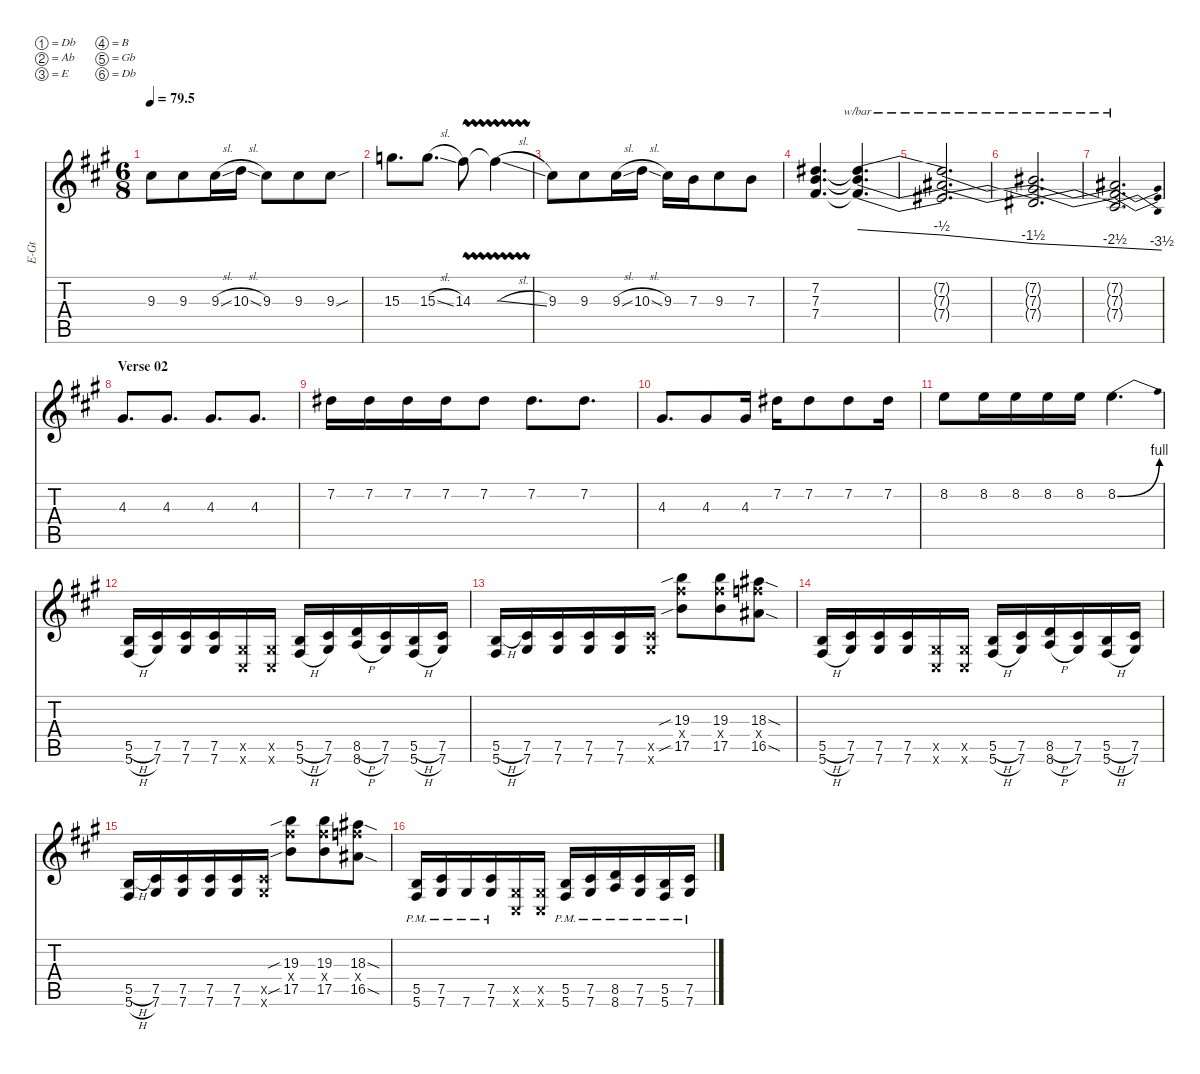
\defaultSystemsLayout 4
\hideDynamics
\bracketExtendMode nobrackets
\otherSystemsTrackNameOrientation horizontal
\track ("Guitar1" "E-Gt") {instrument overdrivenguitar}
\staff {score tabs}
\tuning (Db4 Ab3 E3 B2 Gb2 Db2)
\ts (6 8)
\tempo
79.5
\accidentals auto
\clef g2
\ottava regular
\simile none
\ks a
9.3{acc #}.8{dy f beam Down} 9.3{acc #}.8{beam Down} 9.3{sl acc #}.16{beam Down} 10.3{sl acc forcenatural}.16{beam Down} 9.3{acc #}.8{beam Down} 9.3{acc #}.8{beam Down} 9.3{sou acc #}.8{beam Down} |
15.3{acc forcenatural}.8{d beam Down} 15.3{sl acc forcenatural}.8{d beam Down} 14.3{vw acc #}.8{beam Down} 14.3{vw sl t acc #}.4{beam Down} |
9.3{acc #}.8{beam Down} 9.3{acc #}.8{beam Down} 9.3{sl acc #}.16{beam Down} 10.3{sl acc forcenatural}.16{beam Down} 9.3{acc #}.16{beam Down} 7.3{acc forcenatural}.16{beam Down} 9.3{acc #}.8{beam Down} 7.3{acc forcenatural}.8{beam Down} |
(7.3{acc forcenatural} 7.4{acc #} 7.2{acc #}).4{d beam Up} (7.2{t acc #} 7.3{t acc forcenatural} 7.4{t acc #}).4{d tbe (dive default 0 0 60 -2) beam Up} |
(7.4{t acc #} 7.3{t acc forcenatural} 7.2{t acc #}).2{d tbe (dive default 0 -2 60 -6) beam Up} |
(7.4{t acc #} 7.3{t acc forcenatural} 7.2{t acc #}).2{d tbe (dive default 0 -6 60 -10) beam Up} |
(7.4{t acc #} 7.3{t acc forcenatural} 7.2{t acc #}).2{d tbe (dive default 0 -10 60 -14) beam Up} |
\section ("" "Verse 02")
4.3{acc #}.8{d beam Up} 4.3{acc #}.8{d beam Up} 4.3{acc #}.8{d beam Up} 4.3{acc #}.8{d beam Up} |
7.2{acc #}.16{beam Down} 7.2{acc #}.16{beam Down} 7.2{acc #}.16{beam Down} 7.2{acc #}.16{beam Down} 7.2{acc #}.8{beam Down} 7.2{acc #}.8{d beam Down} 7.2{acc #}.8{d beam Down} |
4.3{acc #}.8{d beam Up} 4.3{acc #}.8{beam Up} 4.3{acc #}.16{beam Up} 7.2{acc #}.16{beam Down} 7.2{acc #}.8{beam Down} 7.2{acc #}.8{beam Down} 7.2{acc #}.16{beam Down} |
8.2{acc forcenatural}.8{beam Down} 8.2{acc forcenatural}.16{beam Down} 8.2{acc forcenatural}.16{beam Down} 8.2{acc forcenatural}.16{beam Down} 8.2{acc forcenatural}.16{beam Down} 8.2{be (bend 0 0 60 4) acc forcenatural}.4{d beam Down} |
(5.5{h acc forcenatural} 5.6{h acc #}).16{beam Up} (7.5{acc #} 7.6{acc #}).16{beam Up} (7.5{acc #} 7.6{acc #}).16{beam Up} (7.5{acc #} 7.6{acc #}).16{beam Up} (0.6{x acc #} 2.5{x acc #}).16{beam Up} (0.6{x acc #} 2.5{x acc #}).16{beam Up} (5.5{h acc forcenatural} 5.6{h acc #}).16{beam Up} (7.5{acc #} 7.6{acc #}).16{beam Up} (8.5{h acc forcenatural} 8.6{h acc forcenatural}).16{beam Up} (7.5{acc #} 7.6{acc #}).16{beam Up} (5.5{h acc forcenatural} 5.6{h acc #}).16{beam Up} (7.5{acc #} 7.6{acc #}).16{beam Up} |
(5.6{h acc #} 5.5{h acc forcenatural}).16{beam Up} (7.5{acc #} 7.6{acc #}).16{beam Up} (7.5{acc #} 7.6{acc #}).16{beam Up} (7.5{acc #} 7.6{acc #}).16{beam Up} (7.5{acc #} 7.6{acc #}).16{beam Up} (7.6{x acc #} 7.5{x acc #}).16{beam Up} (17.5{sib acc forcenatural} 19.3{sib acc forcenatural} 19.4{x acc #}).8{beam Down} (17.5{acc forcenatural} 19.3{acc forcenatural} 19.4{x acc #}).8{beam Down} (16.5{sod acc #} 18.3{sod acc #} 18.4{x acc forcenatural}).8{beam Down} |
(5.5{h acc forcenatural} 5.6{h acc #}).16{beam Up} (7.5{acc #} 7.6{acc #}).16{beam Up} (7.5{acc #} 7.6{acc #}).16{beam Up} (7.5{acc #} 7.6{acc #}).16{beam Up} (0.6{x acc #} 2.5{x acc #}).16{beam Up} (0.6{x acc #} 2.5{x acc #}).16{beam Up} (5.5{h acc forcenatural} 5.6{h acc #}).16{beam Up} (7.5{acc #} 7.6{acc #}).16{beam Up} (8.5{h acc forcenatural} 8.6{h acc forcenatural}).16{beam Up} (7.5{acc #} 7.6{acc #}).16{beam Up} (5.5{h acc forcenatural} 5.6{h acc #}).16{beam Up} (7.5{acc #} 7.6{acc #}).16{beam Up} |
(5.6{h acc #} 5.5{h acc forcenatural}).16{beam Up} (7.5{acc #} 7.6{acc #}).16{beam Up} (7.5{acc #} 7.6{acc #}).16{beam Up} (7.5{acc #} 7.6{acc #}).16{beam Up} (7.5{acc #} 7.6{acc #}).16{beam Up} (7.6{x acc #} 7.5{x acc #}).16{beam Up} (17.5{sib acc forcenatural} 19.3{sib acc forcenatural} 19.4{x acc #}).8{beam Down} (17.5{acc forcenatural} 19.3{acc forcenatural} 19.4{x acc #}).8{beam Down} (16.5{sod acc #} 18.3{sod acc #} 18.4{x acc forcenatural}).8{beam Down} |
(5.6{pm acc #} 5.5{pm acc forcenatural}).16{beam Up} (7.5{pm acc #} 7.6{pm acc #}).16{beam Up} 7.6{pm acc #}.16{beam Up} (7.6{pm acc #} 7.5{pm acc #}).16{beam Up} (0.6{x acc #} 2.5{x acc #}).16{beam Up} (0.6{x acc #} 2.5{x acc #}).16{beam Up} (5.6{pm acc #} 5.5{pm acc forcenatural}).16{beam Up} (7.6{pm acc #} 7.5{pm acc #}).16{beam Up} (8.5{pm acc forcenatural} 8.6{pm acc forcenatural}).16{beam Up} (7.6{pm acc #} 7.5{pm acc #}).16{beam Up} (5.6{pm acc #} 5.5{pm acc forcenatural}).16{beam Up} (7.5{pm acc #} 7.6{pm acc #}).16{beam Up}
